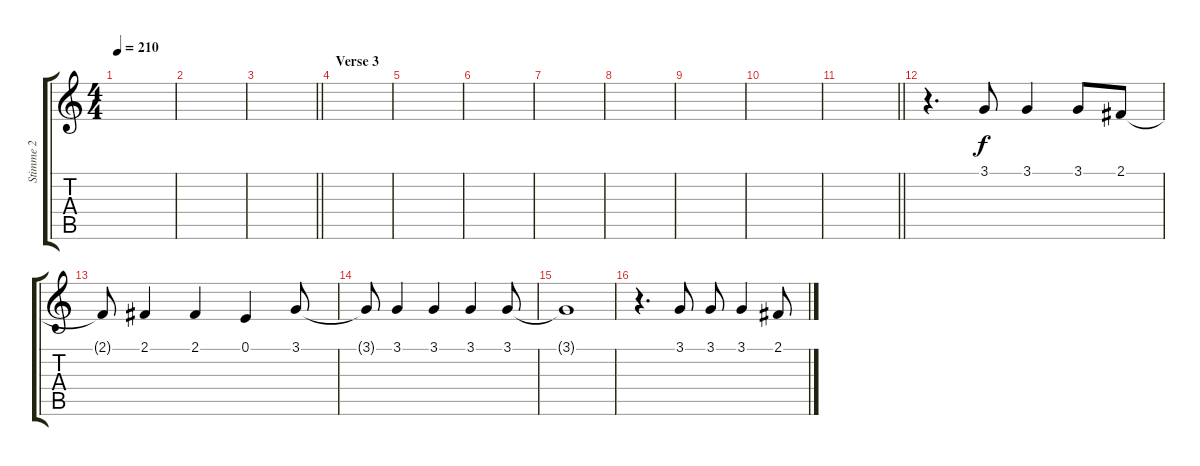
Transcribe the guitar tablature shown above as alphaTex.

\track ("Stimme 2" "Stimme 2") {instrument englishhorn}
\staff {score tabs}
\tuning (E4 B3 G3 D3 A2 E2) {hide}
\ts (4 4)
\tempo 210
\clef g2
\ks c
|
|
\barLineRight lightlight
|
\section ("" "Verse 3")
|
|
|
|
|
|
|
\barLineRight lightlight
|
\section ("" "")
r.4{d} 3.1.8 3.1.4 3.1.8 2.1.8 |
2.1{t}.8 2.1.4 2.1.4 0.1.4 3.1.8 |
3.1{t}.8 3.1.4 3.1.4 3.1.4 3.1.8 |
3.1{t}.1 |
r.4{d} 3.1.8 3.1.8 3.1.4 2.1.8
